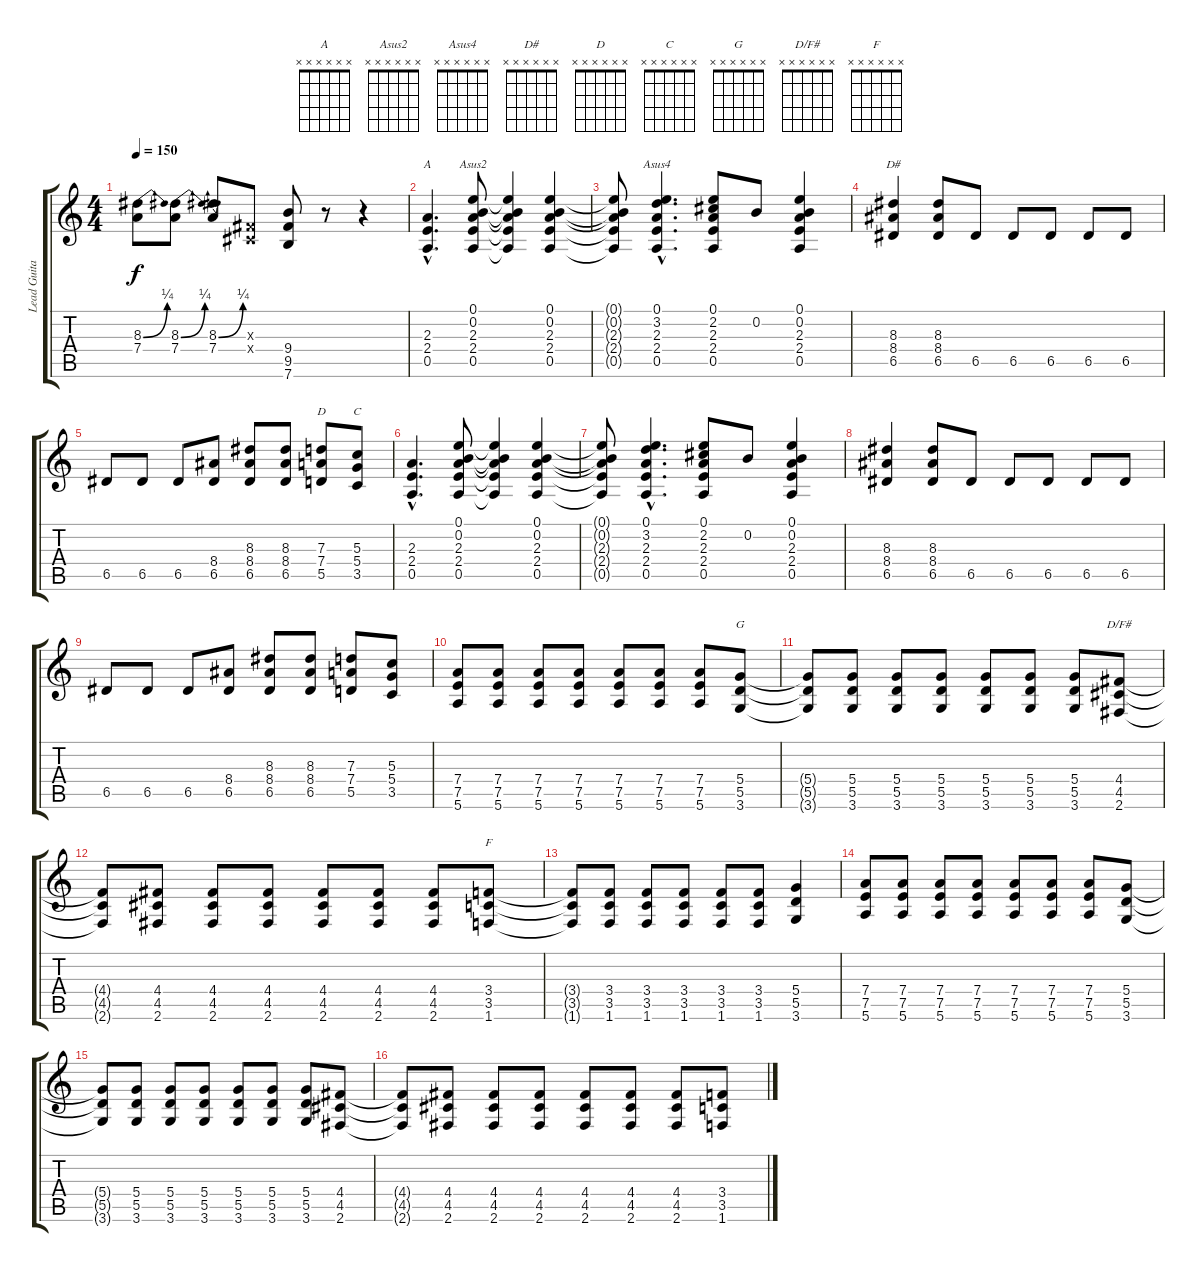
\track ("Lead Guitar" "Lead Guita") {instrument overdrivenguitar}
\staff {score tabs}
\tuning (E4 B3 G3 D3 A2 E2) {hide}
\chord ("A" x x x x x x) {firstfret 0}
\chord ("Asus2" x x x x x x) {firstfret 0}
\chord ("Asus4" x x x x x x) {firstfret 0}
\chord ("D#" x x x x x x) {firstfret 0}
\chord ("D" x x x x x x) {firstfret 0}
\chord ("C" x x x x x x) {firstfret 0}
\chord ("G" x x x x x x) {firstfret 0}
\chord ("D/F#" x x x x x x) {firstfret 0}
\chord ("F" x x x x x x) {firstfret 0}
\ts (4 4)
\tempo 150
\clef g2
\ks c
(8.3{be (bend 0 0 60 1)} 7.4).8{dy f} (8.3{be (bend 0 0 60 1)} 7.4).8 (8.3{be (bend 0 0 60 1)} 7.4).8 (-1.3{x} -1.4{x}).8 (9.4 9.5 7.6).8 r.8 r.4 |
(2.3{hac} 2.4{hac} 0.5{hac}).4{d ch "A"} (0.1 0.2 2.3 2.4 0.5).8{ch "Asus2"} (0.1{t} 0.2{t} 2.3{t} 2.4{t} 0.5{t}).4 (0.1 0.2 2.3 2.4 0.5).4 |
(0.1{t} 0.2{t} 2.3{t} 2.4{t} 0.5{t}).8 (0.1{hac} 3.2{hac} 2.3{hac} 2.4{hac} 0.5{hac}).4{d ch "Asus4"} (0.1 2.2 2.3 2.4 0.5).8 0.2.8 (0.1 0.2 2.3 2.4 0.5).4 |
(8.3 8.4 6.5).4{ch "D#"} (8.3 8.4 6.5).8 6.5.8 6.5.8 6.5.8 6.5.8 6.5.8 |
6.5.8 6.5.8 6.5.8 (8.4 6.5).8 (8.3 8.4 6.5).8 (8.3 8.4 6.5).8 (7.3 7.4 5.5).8{ch "D"} (5.3 5.4 3.5).8{ch "C"} |
(2.3{hac} 2.4{hac} 0.5{hac}).4{d} (0.1 0.2 2.3 2.4 0.5).8 (0.1{t} 0.2{t} 2.3{t} 2.4{t} 0.5{t}).4 (0.1 0.2 2.3 2.4 0.5).4 |
(0.1{t} 0.2{t} 2.3{t} 2.4{t} 0.5{t}).8 (0.1{hac} 3.2{hac} 2.3{hac} 2.4{hac} 0.5{hac}).4{d} (0.1 2.2 2.3 2.4 0.5).8 0.2.8 (0.1 0.2 2.3 2.4 0.5).4 |
(8.3 8.4 6.5).4 (8.3 8.4 6.5).8 6.5.8 6.5.8 6.5.8 6.5.8 6.5.8 |
6.5.8 6.5.8 6.5.8 (8.4 6.5).8 (8.3 8.4 6.5).8 (8.3 8.4 6.5).8 (7.3 7.4 5.5).8 (5.3 5.4 3.5).8 |
(7.4 7.5 5.6).8 (7.4 7.5 5.6).8 (7.4 7.5 5.6).8 (7.4 7.5 5.6).8 (7.4 7.5 5.6).8 (7.4 7.5 5.6).8 (7.4 7.5 5.6).8 (5.4 5.5 3.6).8{ch "G"} |
(5.4{t} 5.5{t} 3.6{t}).8 (5.4 5.5 3.6).8 (5.4 5.5 3.6).8 (5.4 5.5 3.6).8 (5.4 5.5 3.6).8 (5.4 5.5 3.6).8 (5.4 5.5 3.6).8 (4.4 4.5 2.6).8{ch "D/F#"} |
(4.4{t} 4.5{t} 2.6{t}).8 (4.4 4.5 2.6).8 (4.4 4.5 2.6).8 (4.4 4.5 2.6).8 (4.4 4.5 2.6).8 (4.4 4.5 2.6).8 (4.4 4.5 2.6).8 (3.4 3.5 1.6).8{ch "F"} |
(3.4{t} 3.5{t} 1.6{t}).8 (3.4 3.5 1.6).8 (3.4 3.5 1.6).8 (3.4 3.5 1.6).8 (3.4 3.5 1.6).8 (3.4 3.5 1.6).8 (5.4 5.5 3.6).4 |
(7.4 7.5 5.6).8 (7.4 7.5 5.6).8 (7.4 7.5 5.6).8 (7.4 7.5 5.6).8 (7.4 7.5 5.6).8 (7.4 7.5 5.6).8 (7.4 7.5 5.6).8 (5.4 5.5 3.6).8 |
(5.4{t} 5.5{t} 3.6{t}).8 (5.4 5.5 3.6).8 (5.4 5.5 3.6).8 (5.4 5.5 3.6).8 (5.4 5.5 3.6).8 (5.4 5.5 3.6).8 (5.4 5.5 3.6).8 (4.4 4.5 2.6).8 |
(4.4{t} 4.5{t} 2.6{t}).8 (4.4 4.5 2.6).8 (4.4 4.5 2.6).8 (4.4 4.5 2.6).8 (4.4 4.5 2.6).8 (4.4 4.5 2.6).8 (4.4 4.5 2.6).8 (3.4 3.5 1.6).8
